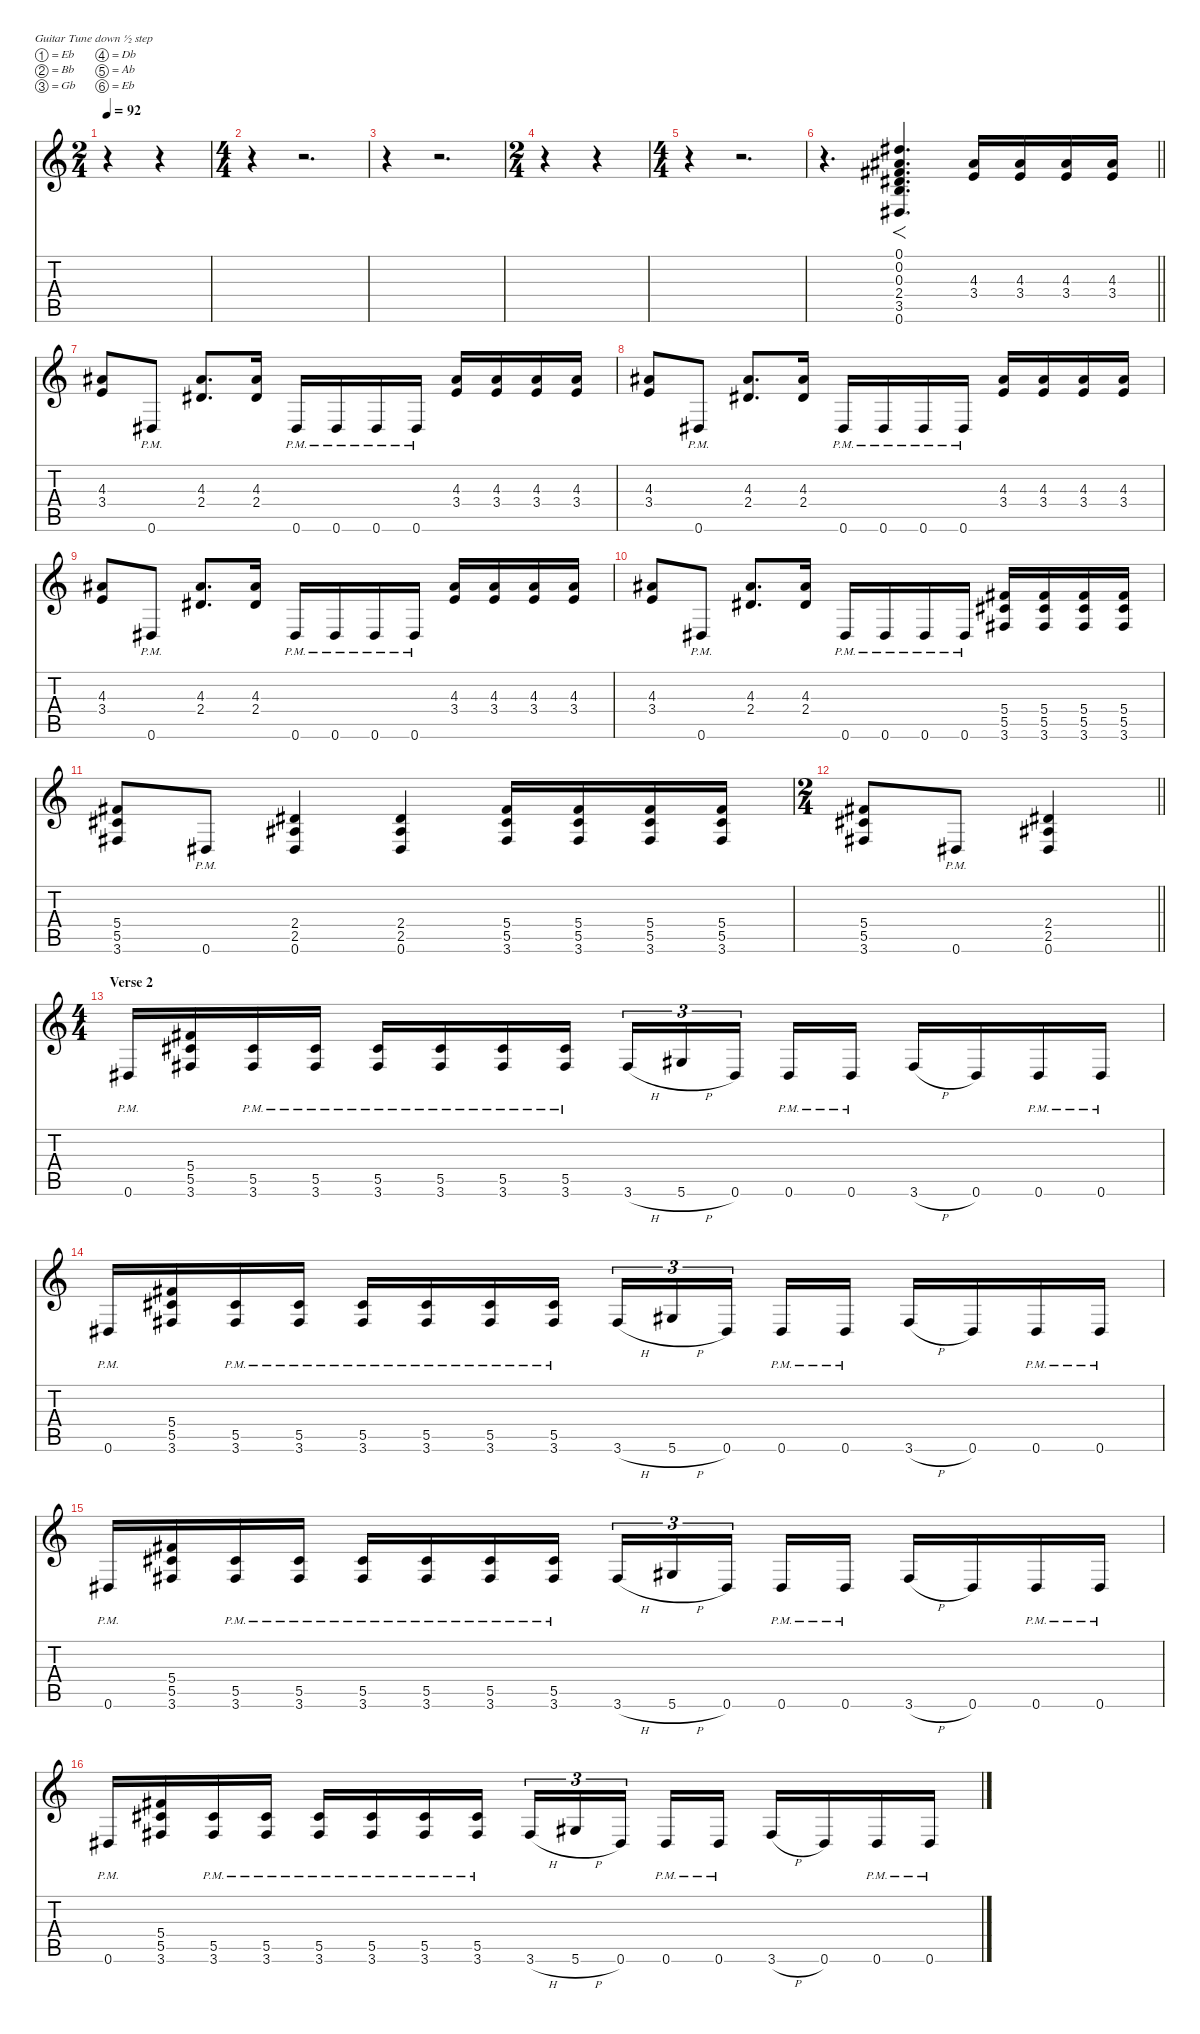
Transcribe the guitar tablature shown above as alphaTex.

\defaultSystemsLayout 4
\hideDynamics
\bracketExtendMode nobrackets
\singleTrackTrackNamePolicy hidden
\multiTrackTrackNamePolicy hidden
\otherSystemsTrackNameOrientation horizontal
\track ("James" "dist.guit.") {mute instrument distortionguitar}
\staff {score tabs}
\tuning (Eb4 Bb3 Gb3 Db3 Ab2 Eb2)
\ts (2 4)
\beaming (8 2 2 2 2)
\tempo 92
\clef g2
\ks c
r.4{dy f beam Down} r.4{beam Down} |
\ts (4 4)
\beaming (8 2 2 2 2)
r.4{beam Down} r.2{d beam Down} |
r.4{beam Down} r.2{d beam Down} |
\ts (2 4)
\beaming (8 2 2)
r.4{beam Down} r.4{beam Down} |
\ts (4 4)
\beaming (8 2 2 2 2)
r.4{beam Down} r.2{d beam Down} |
\barLineRight lightlight
r.4{d beam Down} (0.1{acc #} 0.2{acc #} 0.3{acc #} 2.4{acc #} 3.5 0.6{acc #}).4{f d beam Up} (4.3{acc #} 3.4).16{beam Up} (4.3{acc #} 3.4).16{beam Up} (4.3{acc #} 3.4).16{beam Up} (4.3{acc #} 3.4).16{beam Up} |
\section ("" "")
(4.3{acc #} 3.4).8{beam Up} 0.6{pm acc #}.8{beam Up} (4.3{acc #} 2.4{acc #}).8{d beam Up} (4.3{acc #} 2.4{acc #}).16{beam Up} 0.6{pm acc #}.16{beam Up} 0.6{pm acc #}.16{beam Up} 0.6{pm acc #}.16{beam Up} 0.6{pm acc #}.16{beam Up} (4.3{acc #} 3.4).16{beam Up} (4.3{acc #} 3.4).16{beam Up} (4.3{acc #} 3.4).16{beam Up} (4.3{acc #} 3.4).16{beam Up} |
(4.3{acc #} 3.4).8{beam Up} 0.6{pm acc #}.8{beam Up} (4.3{acc #} 2.4{acc #}).8{d beam Up} (4.3{acc #} 2.4{acc #}).16{beam Up} 0.6{pm acc #}.16{beam Up} 0.6{pm acc #}.16{beam Up} 0.6{pm acc #}.16{beam Up} 0.6{pm acc #}.16{beam Up} (4.3{acc #} 3.4).16{beam Up} (4.3{acc #} 3.4).16{beam Up} (4.3{acc #} 3.4).16{beam Up} (4.3{acc #} 3.4).16{beam Up} |
(4.3{acc #} 3.4).8{beam Up} 0.6{pm acc #}.8{beam Up} (4.3{acc #} 2.4{acc #}).8{d beam Up} (4.3{acc #} 2.4{acc #}).16{beam Up} 0.6{pm acc #}.16{beam Up} 0.6{pm acc #}.16{beam Up} 0.6{pm acc #}.16{beam Up} 0.6{pm acc #}.16{beam Up} (4.3{acc #} 3.4).16{beam Up} (4.3{acc #} 3.4).16{beam Up} (4.3{acc #} 3.4).16{beam Up} (4.3{acc #} 3.4).16{beam Up} |
(4.3{acc #} 3.4).8{beam Up} 0.6{pm acc #}.8{beam Up} (4.3{acc #} 2.4{acc #}).8{d beam Up} (4.3{acc #} 2.4{acc #}).16{beam Up} 0.6{pm acc #}.16{beam Up} 0.6{pm acc #}.16{beam Up} 0.6{pm acc #}.16{beam Up} 0.6{pm acc #}.16{beam Up} (5.4{acc #} 5.5{acc #} 3.6{acc #}).16{beam Up} (5.4{acc #} 5.5{acc #} 3.6{acc #}).16{beam Up} (5.4{acc #} 5.5{acc #} 3.6{acc #}).16{beam Up} (5.4{acc #} 5.5{acc #} 3.6{acc #}).16{beam Up} |
(5.4{acc #} 5.5{acc #} 3.6{acc #}).8{beam Up} 0.6{pm acc #}.8{beam Up} (2.4{acc #} 2.5{acc #} 0.6{acc #}).4{beam Up} (2.4{acc #} 2.5{acc #} 0.6{acc #}).4{beam Up} (5.4{acc #} 5.5{acc #} 3.6{acc #}).16{beam Up} (5.4{acc #} 5.5{acc #} 3.6{acc #}).16{beam Up} (5.4{acc #} 5.5{acc #} 3.6{acc #}).16{beam Up} (5.4{acc #} 5.5{acc #} 3.6{acc #}).16{beam Up} |
\ts (2 4)
\beaming (8 2 2 2 2)
\barLineRight lightlight
(5.4{acc #} 5.5{acc #} 3.6{acc #}).8{beam Up} 0.6{pm acc #}.8{beam Up} (2.4{acc #} 2.5{acc #} 0.6{acc #}).4{beam Up} |
\ts (4 4)
\beaming (8 2 2 2 2)
\section ("" "Verse 2")
0.6{pm acc #}.16{beam Up} (5.4{acc #} 5.5{acc #} 3.6{acc #}).16{beam Up} (5.5{pm acc #} 3.6{pm acc #}).16{beam Up} (5.5{pm acc #} 3.6{pm acc #}).16{beam Up} (5.5{pm acc #} 3.6{pm acc #}).16{beam Up} (5.5{pm acc #} 3.6{pm acc #}).16{beam Up} (5.5{pm acc #} 3.6{pm acc #}).16{beam Up} (5.5{pm acc #} 3.6{pm acc #}).16{beam Up} 3.6{h acc #}.16{tu (3 2) beam Up} 5.6{h acc #}.16{tu (3 2) beam Up} 0.6{acc #}.16{tu (3 2) beam Up} 0.6{pm acc #}.16{beam Up} 0.6{pm acc #}.16{beam Up} 3.6{h acc #}.16{beam Up} 0.6{acc #}.16{beam Up} 0.6{pm acc #}.16{beam Up} 0.6{pm acc #}.16{beam Up} |
0.6{pm acc #}.16{beam Up} (5.4{acc #} 5.5{acc #} 3.6{acc #}).16{beam Up} (5.5{pm acc #} 3.6{pm acc #}).16{beam Up} (5.5{pm acc #} 3.6{pm acc #}).16{beam Up} (5.5{pm acc #} 3.6{pm acc #}).16{beam Up} (5.5{pm acc #} 3.6{pm acc #}).16{beam Up} (5.5{pm acc #} 3.6{pm acc #}).16{beam Up} (5.5{pm acc #} 3.6{pm acc #}).16{beam Up} 3.6{h acc #}.16{tu (3 2) beam Up} 5.6{h acc #}.16{tu (3 2) beam Up} 0.6{acc #}.16{tu (3 2) beam Up} 0.6{pm acc #}.16{beam Up} 0.6{pm acc #}.16{beam Up} 3.6{h acc #}.16{beam Up} 0.6{acc #}.16{beam Up} 0.6{pm acc #}.16{beam Up} 0.6{pm acc #}.16{beam Up} |
0.6{pm acc #}.16{beam Up} (5.4{acc #} 5.5{acc #} 3.6{acc #}).16{beam Up} (5.5{pm acc #} 3.6{pm acc #}).16{beam Up} (5.5{pm acc #} 3.6{pm acc #}).16{beam Up} (5.5{pm acc #} 3.6{pm acc #}).16{beam Up} (5.5{pm acc #} 3.6{pm acc #}).16{beam Up} (5.5{pm acc #} 3.6{pm acc #}).16{beam Up} (5.5{pm acc #} 3.6{pm acc #}).16{beam Up} 3.6{h acc #}.16{tu (3 2) beam Up} 5.6{h acc #}.16{tu (3 2) beam Up} 0.6{acc #}.16{tu (3 2) beam Up} 0.6{pm acc #}.16{beam Up} 0.6{pm acc #}.16{beam Up} 3.6{h acc #}.16{beam Up} 0.6{acc #}.16{beam Up} 0.6{pm acc #}.16{beam Up} 0.6{pm acc #}.16{beam Up} |
0.6{pm acc #}.16{beam Up} (5.4{acc #} 5.5{acc #} 3.6{acc #}).16{beam Up} (5.5{pm acc #} 3.6{pm acc #}).16{beam Up} (5.5{pm acc #} 3.6{pm acc #}).16{beam Up} (5.5{pm acc #} 3.6{pm acc #}).16{beam Up} (5.5{pm acc #} 3.6{pm acc #}).16{beam Up} (5.5{pm acc #} 3.6{pm acc #}).16{beam Up} (5.5{pm acc #} 3.6{pm acc #}).16{beam Up} 3.6{h acc #}.16{tu (3 2) beam Up} 5.6{h acc #}.16{tu (3 2) beam Up} 0.6{acc #}.16{tu (3 2) beam Up} 0.6{pm acc #}.16{beam Up} 0.6{pm acc #}.16{beam Up} 3.6{h acc #}.16{beam Up} 0.6{acc #}.16{beam Up} 0.6{pm acc #}.16{beam Up} 0.6{pm acc #}.16{beam Up}
